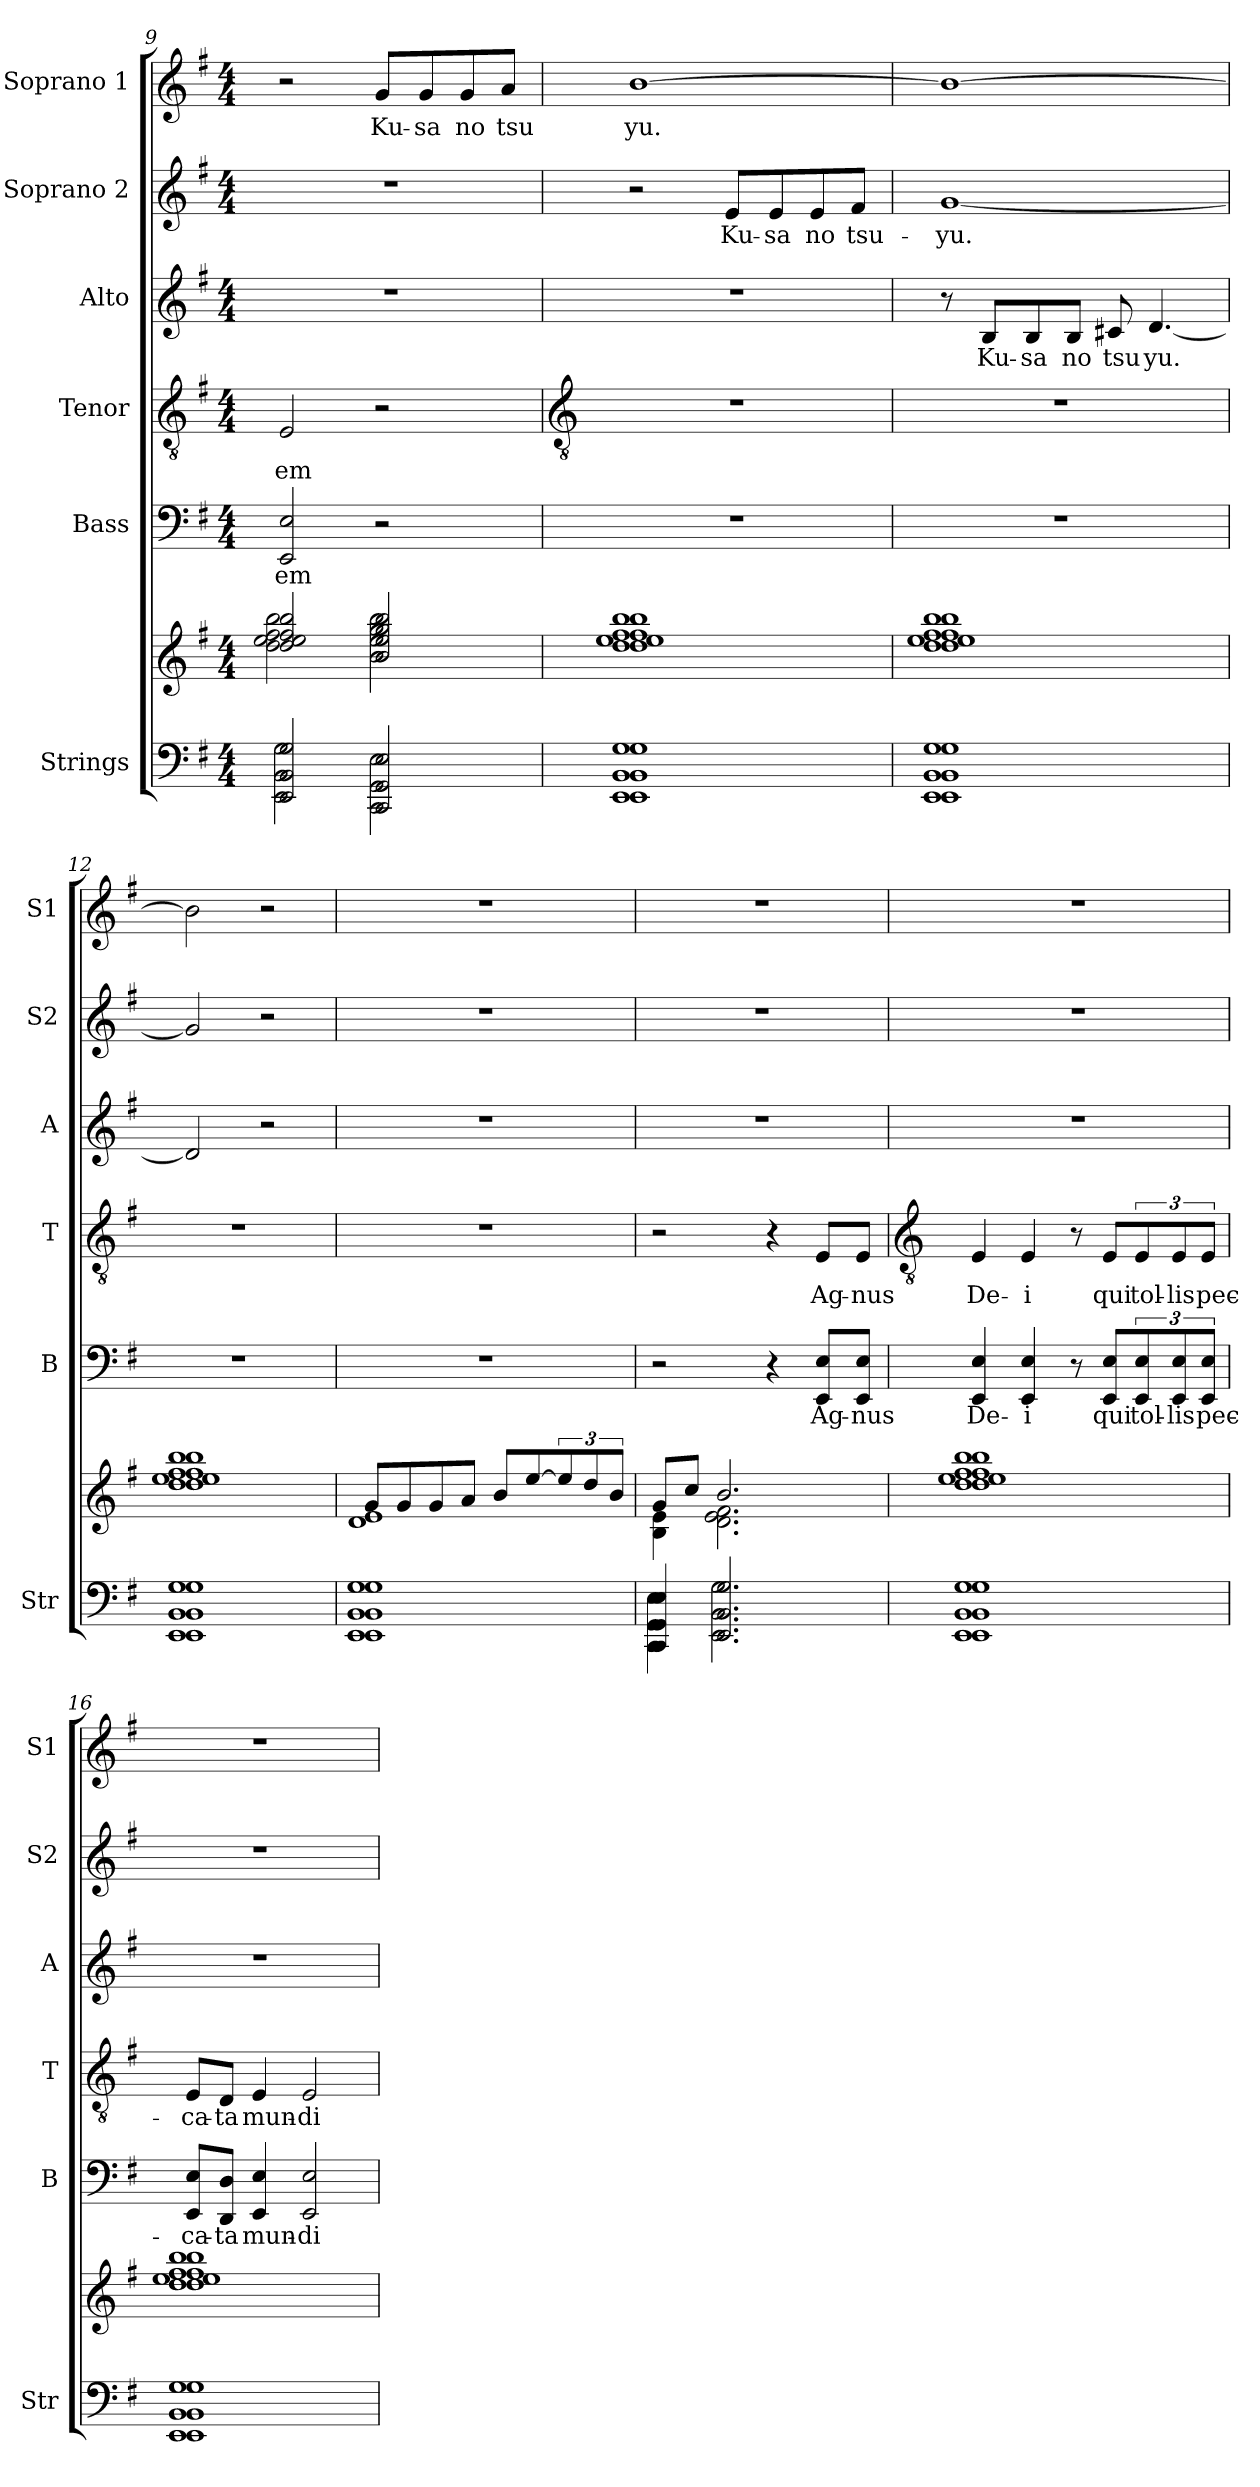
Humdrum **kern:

**kern	**kern	**kern	**text	**kern	**text	**kern	**text	**kern	**text	**kern	**text
*part6	*part6	*part5	*part5	*part4	*part4	*part3	*part3	*part2	*part2	*part1	*part1
*staff7	*staff6	*staff5	*staff5	*staff4	*staff4	*staff3	*staff3	*staff2	*staff2	*staff1	*staff1
*I"Strings	*	*I"Bass	*	*I"Tenor	*	*I"Alto	*	*I"Soprano 2	*	*I"Soprano 1	*
*I'Str	*	*I'B	*	*I'T	*	*I'A	*	*I'S2	*	*I'S1	*
*clefF4	*clefG2	*clefF4	*	*clefGv2	*	*clefG2	*	*clefG2	*	*clefG2	*
*k[f#]	*k[f#]	*k[f#]	*	*k[f#]	*	*k[f#]	*	*k[f#]	*	*k[f#]	*
*G:	*G:	*G:	*	*G:	*	*G:	*	*G:	*	*G:	*
*M4/4	*M4/4	*M4/4	*	*M4/4	*	*M4/4	*	*M4/4	*	*M4/4	*
=9	=9	=9	=9	=9	=9	=9	=9	=9	=9	=9	=9
*^	*^	*	*	*	*	*	*	*	*	*	*
!	!	!	!	!	!LO:LY:b	!	!LO:LY:b	!	!	!	!	!	!
2EE/ 2BB/ 2G/	2EE\ 2BB\ 2G\	2dd/ 2ee/ 2ff#/ 2bb/	2dd\ 2ee\ 2ff#\ 2bb\	2EE 2E	-em	2E	-em	1r	.	1r	.	2r	.
!	!	!	!	!	!	!	!	!	!	!	!	!	!LO:LY:b
2CC/ 2GG/ 2E/	2CC\ 2GG\ 2E\	2b/ 2ee/ 2gg/ 2bb/	2b\ 2ee\ 2gg\ 2bb\	2r	.	2r	.	.	.	.	.	8gL	Ku-
!	!	!	!	!	!	!	!	!	!	!	!	!	!LO:LY:b
.	.	.	.	.	.	.	.	.	.	.	.	8g	-sa
!	!	!	!	!	!	!	!	!	!	!	!	!	!LO:LY:b
.	.	.	.	.	.	.	.	.	.	.	.	8g	no
!	!	!	!	!	!	!	!	!	!	!	!	!	!LO:LY:b
.	.	.	.	.	.	.	.	.	.	.	.	8aJ	tsu
!!LO:LB:g=z
=10	=10	=10	=10	=10	=10	=10	=10	=10	=10	=10	=10	=10	=10
*	*	*	*	*	*	*clefGv2	*	*	*	*	*	*	*
!	!	!	!	!	!	!	!	!	!	!	!	!	!LO:LY:b
1EE/ 1BB/ 1G/	1EE\ 1BB\ 1G\	1dd/ 1ee/ 1ff#/ 1bb/	1dd\ 1ee\ 1ff#\ 1bb\	1r	.	1r	.	1r	.	2r	.	[1b	yu.
!	!	!	!	!	!	!	!	!	!	!	!LO:LY:b	!	!
.	.	.	.	.	.	.	.	.	.	8eL	Ku-	.	.
!	!	!	!	!	!	!	!	!	!	!	!LO:LY:b	!	!
.	.	.	.	.	.	.	.	.	.	8e	-sa	.	.
!	!	!	!	!	!	!	!	!	!	!	!LO:LY:b	!	!
.	.	.	.	.	.	.	.	.	.	8e	no	.	.
!	!	!	!	!	!	!	!	!	!	!	!LO:LY:b	!	!
.	.	.	.	.	.	.	.	.	.	8f#J	tsu-	.	.
=11	=11	=11	=11	=11	=11	=11	=11	=11	=11	=11	=11	=11	=11
!	!	!	!	!	!	!	!	!	!	!	!LO:LY:b	!	!
1EE/ 1BB/ 1G/	1EE\ 1BB\ 1G\	1dd/ 1ee/ 1ff#/ 1bb/	1dd\ 1ee\ 1ff#\ 1bb\	1r	.	1r	.	8r	.	[1g	-yu.	1b_	.
!	!	!	!	!	!	!	!	!	!LO:LY:b	!	!	!	!
.	.	.	.	.	.	.	.	8BL	Ku-	.	.	.	.
!	!	!	!	!	!	!	!	!	!LO:LY:b	!	!	!	!
.	.	.	.	.	.	.	.	8B	-sa	.	.	.	.
!	!	!	!	!	!	!	!	!	!LO:LY:b	!	!	!	!
.	.	.	.	.	.	.	.	8BJ	no	.	.	.	.
!	!	!	!	!	!	!	!	!	!LO:LY:b	!	!	!	!
.	.	.	.	.	.	.	.	8c#X	tsu	.	.	.	.
!	!	!	!	!	!	!	!	!	!LO:LY:b	!	!	!	!
.	.	.	.	.	.	.	.	[4.d	yu.	.	.	.	.
=12	=12	=12	=12	=12	=12	=12	=12	=12	=12	=12	=12	=12	=12
1EE/ 1BB/ 1G/	1EE\ 1BB\ 1G\	1dd/ 1ee/ 1ff#/ 1bb/	1dd\ 1ee\ 1ff#\ 1bb\	1r	.	1r	.	2d]	.	2g]	.	2b]	.
.	.	.	.	.	.	.	.	2r	.	2r	.	2r	.
=13	=13	=13	=13	=13	=13	=13	=13	=13	=13	=13	=13	=13	=13
1EE/ 1BB/ 1G/	1EE\ 1BB\ 1G\	8g/L	1d\ 1e\	1r	.	1r	.	1r	.	1r	.	1r	.
.	.	8g/	.	.	.	.	.	.	.	.	.	.	.
.	.	8g/	.	.	.	.	.	.	.	.	.	.	.
.	.	8a/J	.	.	.	.	.	.	.	.	.	.	.
.	.	8b/L	.	.	.	.	.	.	.	.	.	.	.
.	.	[8ee/	.	.	.	.	.	.	.	.	.	.	.
.	.	12ee/]	.	.	.	.	.	.	.	.	.	.	.
.	.	12dd/	.	.	.	.	.	.	.	.	.	.	.
.	.	12b/J	.	.	.	.	.	.	.	.	.	.	.
=14	=14	=14	=14	=14	=14	=14	=14	=14	=14	=14	=14	=14	=14
4CC/ 4GG/ 4E/	4CC\ 4GG\ 4E\	8g/L	4B\ 4e\	2r	.	2r	.	1r	.	1r	.	1r	.
.	.	8cc/J	.	.	.	.	.	.	.	.	.	.	.
2.EE/ 2.BB/ 2.G/	2.EE\ 2.BB\ 2.G\	2.b/	2.d\ 2.e\ 2.f#\	.	.	.	.	.	.	.	.	.	.
.	.	.	.	4r	.	4r	.	.	.	.	.	.	.
!	!	!	!	!	!LO:LY:b	!	!LO:LY:b	!	!	!	!	!	!
.	.	.	.	8EE 8EL	Ag-	8EL	Ag-	.	.	.	.	.	.
!	!	!	!	!	!LO:LY:b	!	!LO:LY:b	!	!	!	!	!	!
.	.	.	.	8EE 8EJ	-nus	8EJ	-nus	.	.	.	.	.	.
!!LO:LB:g=z
=15	=15	=15	=15	=15	=15	=15	=15	=15	=15	=15	=15	=15	=15
*	*	*	*	*	*	*clefGv2	*	*	*	*	*	*	*
!	!	!	!	!	!LO:LY:b	!	!LO:LY:b	!	!	!	!	!	!
1EE/ 1BB/ 1G/	1EE\ 1BB\ 1G\	1dd/ 1ee/ 1ff#/ 1bb/	1dd\ 1ee\ 1ff#\ 1bb\	4EE 4E	De-	4E	De-	1r	.	1r	.	1r	.
!	!	!	!	!	!LO:LY:b	!	!LO:LY:b	!	!	!	!	!	!
.	.	.	.	4EE 4E	-i	4E	-i	.	.	.	.	.	.
.	.	.	.	8r	.	8r	.	.	.	.	.	.	.
!	!	!	!	!	!LO:LY:b	!	!LO:LY:b	!	!	!	!	!	!
.	.	.	.	8EE 8EL	qui	8EL	qui	.	.	.	.	.	.
!	!	!	!	!	!LO:LY:b	!	!LO:LY:b	!	!	!	!	!	!
.	.	.	.	12EE 12E	tol-	12E	tol-	.	.	.	.	.	.
!	!	!	!	!	!LO:LY:b	!	!LO:LY:b	!	!	!	!	!	!
.	.	.	.	12EE 12E	-lis	12E	-lis	.	.	.	.	.	.
!	!	!	!	!	!LO:LY:b	!	!LO:LY:b	!	!	!	!	!	!
.	.	.	.	12EE 12EJ	pec-	12EJ	pec-	.	.	.	.	.	.
=16	=16	=16	=16	=16	=16	=16	=16	=16	=16	=16	=16	=16	=16
!	!	!	!	!	!LO:LY:b	!	!LO:LY:b	!	!	!	!	!	!
1EE/ 1BB/ 1G/	1EE\ 1BB\ 1G\	1dd/ 1ee/ 1ff#/ 1bb/	1dd\ 1ee\ 1ff#\ 1bb\	8EE 8EL	-ca-	8EL	-ca-	1r	.	1r	.	1r	.
!	!	!	!	!	!LO:LY:b	!	!LO:LY:b	!	!	!	!	!	!
.	.	.	.	8DD 8DJ	-ta	8DJ	-ta	.	.	.	.	.	.
!	!	!	!	!	!LO:LY:b	!	!LO:LY:b	!	!	!	!	!	!
.	.	.	.	4EE 4E	mun-	4E	mun-	.	.	.	.	.	.
!	!	!	!	!	!LO:LY:b	!	!LO:LY:b	!	!	!	!	!	!
.	.	.	.	2EE 2E	-di	2E	-di	.	.	.	.	.	.
*v	*v	*	*	*	*	*	*	*	*	*	*	*	*
*	*v	*v	*	*	*	*	*	*	*	*	*	*
=	=	=	=	=	=	=	=	=	=	=	=
*-	*-	*-	*-	*-	*-	*-	*-	*-	*-	*-	*-
